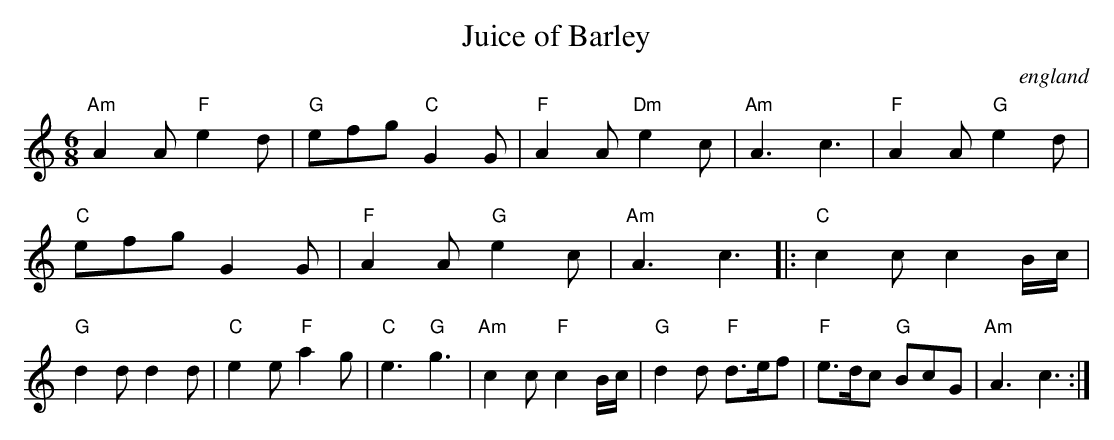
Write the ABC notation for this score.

X:1
T:Juice of Barley
O:england
M:6/8
L:1/8
K:Am
"Am"A2A "F"e2d | "G"efg "C"G2G | "F"A2A "Dm"e2c | "Am"A3 c3 | \
"F"A2A "G"e2d | "C"efg G2G | "F"A2A "G"e2c | "Am"A3 c3 |: \
"C"c2c c2B/2c/2 | "G" d2d d2d | "C"e2e "F"a2g | "C"e3 "G"g3 | \
"Am"c2c "F"c2B/2c/2 | "G"d2d "F"d>ef | "F"e>dc "G"BcG | "Am"A3 c3 :|
